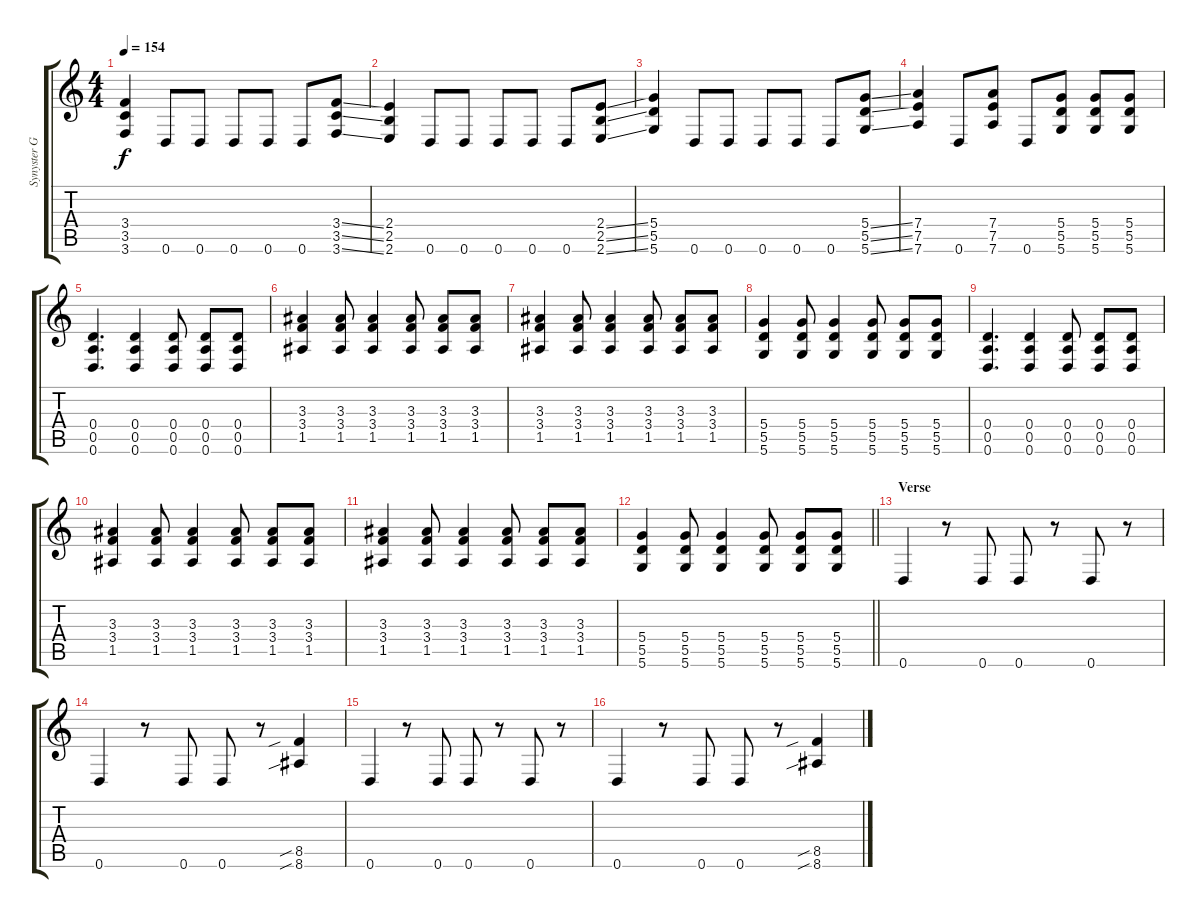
\track ("Synyster Gates" "Synyster G") {instrument distortionguitar}
\staff {score tabs}
\tuning (E4 B3 G3 D3 A2 D2) {hide}
\ts (4 4)
\tempo 154
\clef g2
\ks c
(3.4 3.5 3.6).4{dy f} 0.6.8 0.6.8 0.6.8 0.6.8 0.6.8 (3.4{ss} 3.5{ss} 3.6{ss}).8 |
(2.4 2.5 2.6).4 0.6.8 0.6.8 0.6.8 0.6.8 0.6.8 (2.4{ss} 2.5{ss} 2.6{ss}).8 |
(5.4 5.5 5.6).4 0.6.8 0.6.8 0.6.8 0.6.8 0.6.8 (5.4{ss} 5.5{ss} 5.6{ss}).8 |
(7.4 7.5 7.6).4 0.6.8 (7.4 7.5 7.6).8 0.6.8 (5.4 5.5 5.6).8 (5.4 5.5 5.6).8 (5.4 5.5 5.6).8 |
(0.4 0.5 0.6).4{d} (0.4 0.5 0.6).4 (0.4 0.5 0.6).8 (0.4 0.5 0.6).8 (0.4 0.5 0.6).8 |
(3.3 3.4 1.5).4 (3.3 3.4 1.5).8 (3.3 3.4 1.5).4 (3.3 3.4 1.5).8 (3.3 3.4 1.5).8 (3.3 3.4 1.5).8 |
(3.3 3.4 1.5).4 (3.3 3.4 1.5).8 (3.3 3.4 1.5).4 (3.3 3.4 1.5).8 (3.3 3.4 1.5).8 (3.3 3.4 1.5).8 |
(5.4 5.5 5.6).4 (5.4 5.5 5.6).8 (5.4 5.5 5.6).4 (5.4 5.5 5.6).8 (5.4 5.5 5.6).8 (5.4 5.5 5.6).8 |
(0.4 0.5 0.6).4{d} (0.4 0.5 0.6).4 (0.4 0.5 0.6).8 (0.4 0.5 0.6).8 (0.4 0.5 0.6).8 |
(3.3 3.4 1.5).4 (3.3 3.4 1.5).8 (3.3 3.4 1.5).4 (3.3 3.4 1.5).8 (3.3 3.4 1.5).8 (3.3 3.4 1.5).8 |
(3.3 3.4 1.5).4 (3.3 3.4 1.5).8 (3.3 3.4 1.5).4 (3.3 3.4 1.5).8 (3.3 3.4 1.5).8 (3.3 3.4 1.5).8 |
\barLineRight lightlight
(5.4 5.5 5.6).4 (5.4 5.5 5.6).8 (5.4 5.5 5.6).4 (5.4 5.5 5.6).8 (5.4 5.5 5.6).8 (5.4 5.5 5.6).8 |
\section ("" "Verse")
0.6.4 r.8 0.6.8 0.6.8 r.8 0.6.8 r.8 |
0.6.4 r.8 0.6.8 0.6.8 r.8 (8.5{sib} 8.6{sib}).4 |
0.6.4 r.8 0.6.8 0.6.8 r.8 0.6.8 r.8 |
0.6.4 r.8 0.6.8 0.6.8 r.8 (8.5{sib} 8.6{sib}).4
